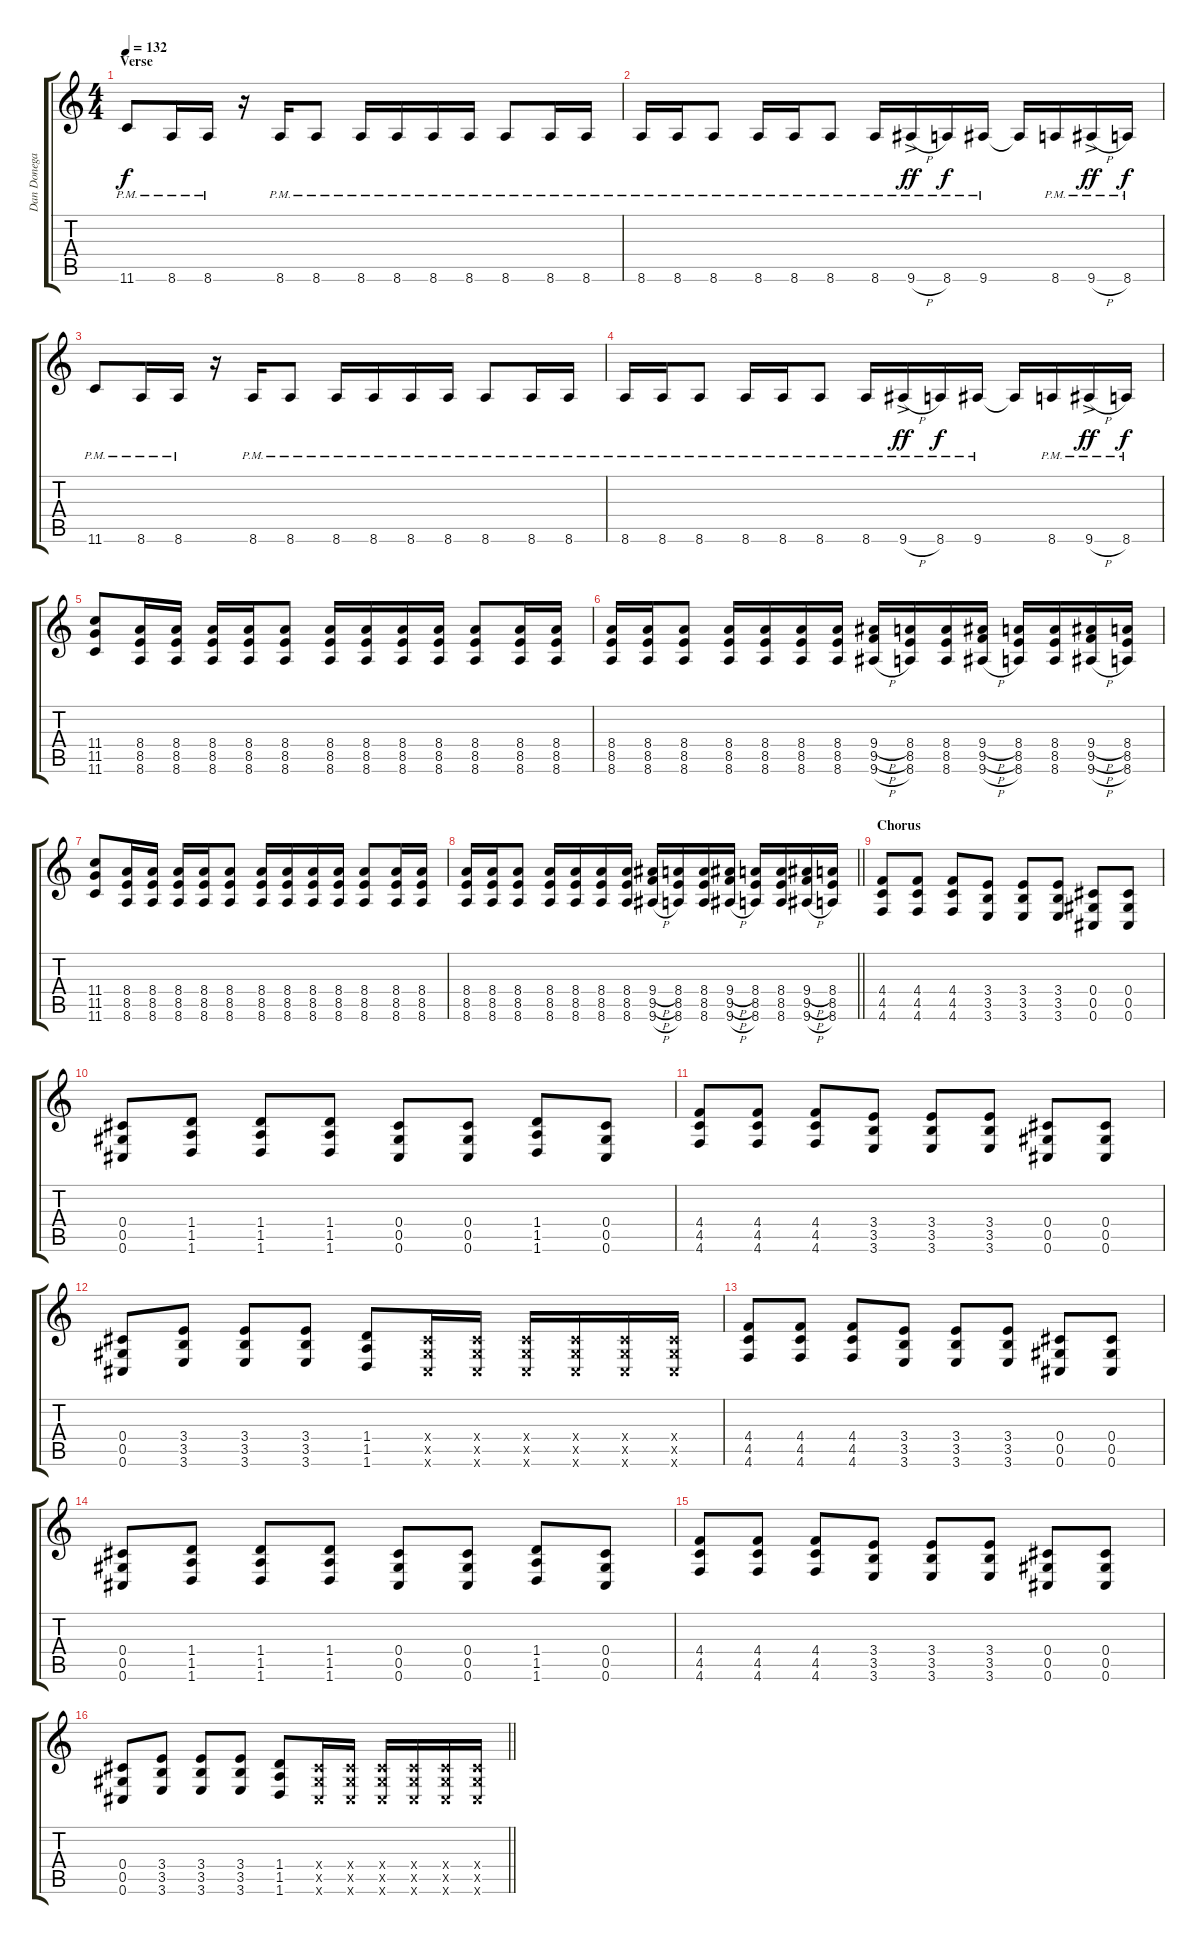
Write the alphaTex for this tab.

\track ("Dan Donegan" "Dan Donega") {instrument distortionguitar}
\staff {score tabs}
\tuning (Eb4 Bb3 Gb3 Db3 Ab2 Db2) {hide}
\ts (4 4)
\section ("" "Verse")
\tempo 132
\clef g2
\ks c
11.6{pm}.8{dy f} 8.6{pm}.16 8.6{pm}.16 r.16 8.6{pm}.16 8.6{pm}.8 8.6{pm}.16 8.6{pm}.16 8.6{pm}.16 8.6{pm}.16 8.6{pm}.8 8.6{pm}.16 8.6{pm}.16 |
8.6{pm}.16 8.6{pm}.16 8.6{pm}.8 8.6{pm}.16 8.6{pm}.16 8.6{pm}.8 8.6{pm}.16 9.6{h ac pm}.16{dy ff} 8.6{pm}.16{dy f} 9.6{pm}.16 9.6{t}.16 8.6{pm}.16 9.6{h ac pm}.16{dy ff} 8.6{pm}.16{dy f} |
11.6{pm}.8 8.6{pm}.16 8.6{pm}.16 r.16 8.6{pm}.16 8.6{pm}.8 8.6{pm}.16 8.6{pm}.16 8.6{pm}.16 8.6{pm}.16 8.6{pm}.8 8.6{pm}.16 8.6{pm}.16 |
8.6{pm}.16 8.6{pm}.16 8.6{pm}.8 8.6{pm}.16 8.6{pm}.16 8.6{pm}.8 8.6{pm}.16 9.6{h ac pm}.16{dy ff} 8.6{pm}.16{dy f} 9.6{pm}.16 9.6{t}.16 8.6{pm}.16 9.6{h ac pm}.16{dy ff} 8.6{pm}.16{dy f} |
(11.4 11.5 11.6).8 (8.4 8.5 8.6).16 (8.4 8.5 8.6).16 (8.4 8.5 8.6).16 (8.4 8.5 8.6).16 (8.4 8.5 8.6).8 (8.4 8.5 8.6).16 (8.4 8.5 8.6).16 (8.4 8.5 8.6).16 (8.4 8.5 8.6).16 (8.4 8.5 8.6).8 (8.4 8.5 8.6).16 (8.4 8.5 8.6).16 |
(8.4 8.5 8.6).16 (8.4 8.5 8.6).16 (8.4 8.5 8.6).8 (8.4 8.5 8.6).16 (8.4 8.5 8.6).16 (8.4 8.5 8.6).16 (8.4 8.5 8.6).16 (9.4{h} 9.5{h} 9.6{h}).16 (8.4 8.5 8.6).16 (8.4 8.5 8.6).16 (9.4{h} 9.5{h} 9.6{h}).16 (8.4 8.5 8.6).16 (8.4 8.5 8.6).16 (9.4{h} 9.5{h} 9.6{h}).16 (8.4 8.5 8.6).16 |
(11.4 11.5 11.6).8 (8.4 8.5 8.6).16 (8.4 8.5 8.6).16 (8.4 8.5 8.6).16 (8.4 8.5 8.6).16 (8.4 8.5 8.6).8 (8.4 8.5 8.6).16 (8.4 8.5 8.6).16 (8.4 8.5 8.6).16 (8.4 8.5 8.6).16 (8.4 8.5 8.6).8 (8.4 8.5 8.6).16 (8.4 8.5 8.6).16 |
\barLineRight lightlight
(8.4 8.5 8.6).16 (8.4 8.5 8.6).16 (8.4 8.5 8.6).8 (8.4 8.5 8.6).16 (8.4 8.5 8.6).16 (8.4 8.5 8.6).16 (8.4 8.5 8.6).16 (9.4{h} 9.5{h} 9.6{h}).16 (8.4 8.5 8.6).16 (8.4 8.5 8.6).16 (9.4{h} 9.5{h} 9.6{h}).16 (8.4 8.5 8.6).16 (8.4 8.5 8.6).16 (9.4{h} 9.5{h} 9.6{h}).16 (8.4 8.5 8.6).16 |
\section ("" "Chorus")
(4.4 4.5 4.6).8 (4.4 4.5 4.6).8 (4.4 4.5 4.6).8 (3.4 3.5 3.6).8 (3.4 3.5 3.6).8 (3.4 3.5 3.6).8 (0.4 0.5 0.6).8 (0.4 0.5 0.6).8 |
(0.4 0.5 0.6).8 (1.4 1.5 1.6).8 (1.4 1.5 1.6).8 (1.4 1.5 1.6).8 (0.4 0.5 0.6).8 (0.4 0.5 0.6).8 (1.4 1.5 1.6).8 (0.4 0.5 0.6).8 |
(4.4 4.5 4.6).8 (4.4 4.5 4.6).8 (4.4 4.5 4.6).8 (3.4 3.5 3.6).8 (3.4 3.5 3.6).8 (3.4 3.5 3.6).8 (0.4 0.5 0.6).8 (0.4 0.5 0.6).8 |
(0.4 0.5 0.6).8 (3.4 3.5 3.6).8 (3.4 3.5 3.6).8 (3.4 3.5 3.6).8 (1.4 1.5 1.6).8 (0.4{x} 0.5{x} 0.6{x}).16 (0.4{x} 0.5{x} 0.6{x}).16 (0.4{x} 0.5{x} 0.6{x}).16 (0.4{x} 0.5{x} 0.6{x}).16 (0.4{x} 0.5{x} 0.6{x}).16 (0.4{x} 0.5{x} 0.6{x}).16 |
(4.4 4.5 4.6).8 (4.4 4.5 4.6).8 (4.4 4.5 4.6).8 (3.4 3.5 3.6).8 (3.4 3.5 3.6).8 (3.4 3.5 3.6).8 (0.4 0.5 0.6).8 (0.4 0.5 0.6).8 |
(0.4 0.5 0.6).8 (1.4 1.5 1.6).8 (1.4 1.5 1.6).8 (1.4 1.5 1.6).8 (0.4 0.5 0.6).8 (0.4 0.5 0.6).8 (1.4 1.5 1.6).8 (0.4 0.5 0.6).8 |
(4.4 4.5 4.6).8 (4.4 4.5 4.6).8 (4.4 4.5 4.6).8 (3.4 3.5 3.6).8 (3.4 3.5 3.6).8 (3.4 3.5 3.6).8 (0.4 0.5 0.6).8 (0.4 0.5 0.6).8 |
\barLineRight lightlight
(0.4 0.5 0.6).8 (3.4 3.5 3.6).8 (3.4 3.5 3.6).8 (3.4 3.5 3.6).8 (1.4 1.5 1.6).8 (0.4{x} 0.5{x} 0.6{x}).16 (0.4{x} 0.5{x} 0.6{x}).16 (0.4{x} 0.5{x} 0.6{x}).16 (0.4{x} 0.5{x} 0.6{x}).16 (0.4{x} 0.5{x} 0.6{x}).16 (0.4{x} 0.5{x} 0.6{x}).16
